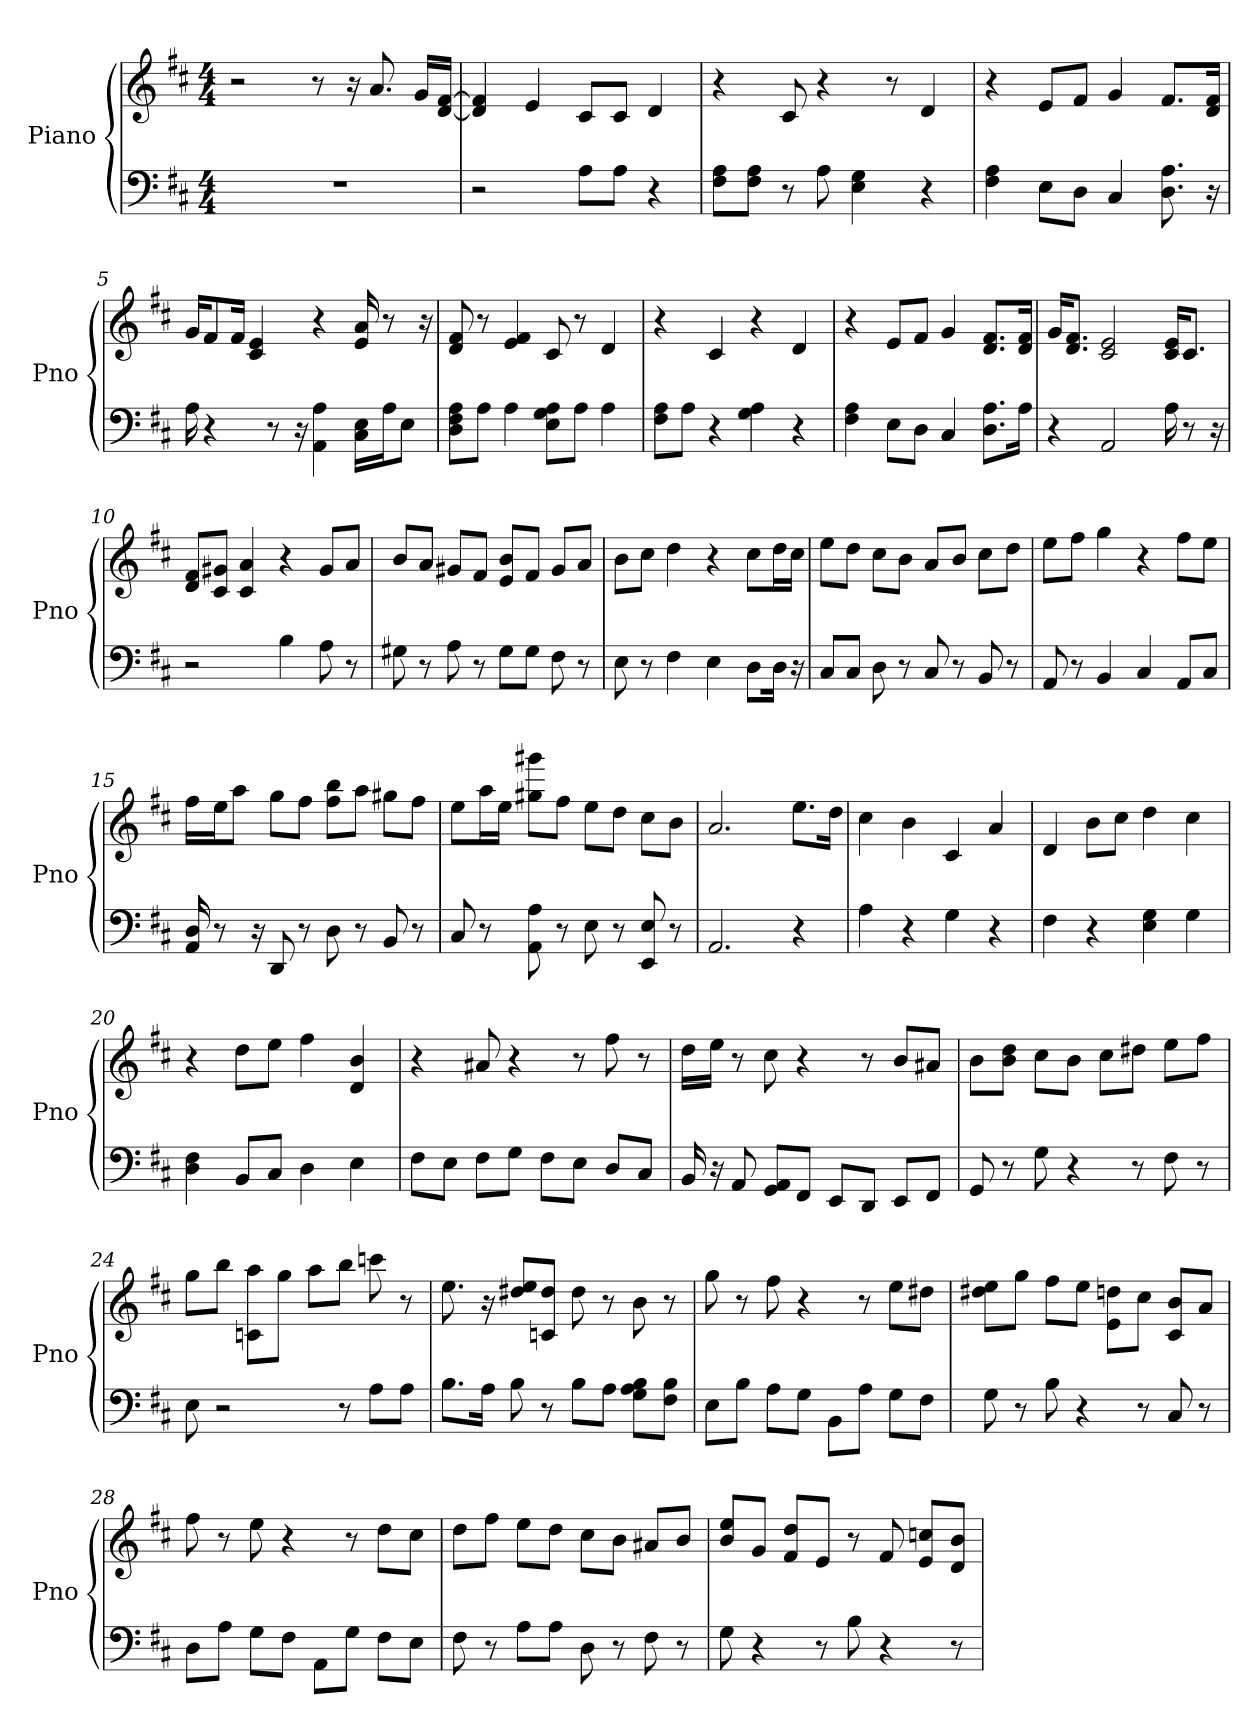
**kern	**kern
*part1	*part1
*staff2	*staff1
*I"Piano	*
*I'Pno	*
*clefF4	*clefG2
*k[f#c#]	*k[f#c#]
*D:	*D:
*M4/4	*M4/4
*MM176	*MM176
=1	=1
1r	2r
.	8r
.	16r
.	8.a
.	16g/LL
.	[16d/ [16f#/JJ
=2	=2
2r	4d] 4f#]
.	4e
8A\L	8c#/L
8A\J	8c#/J
4r	4d
=3	=3
8F#\ 8A\L	4r
8F#\ 8A\J	.
8r	8c#
8A	4r
4E 4G	.
.	8r
4r	4d
=4	=4
4F# 4A	4r
8E\L	8e/L
8D\J	8f#/J
4C#	4g
8.A 8.D	8.f#/L
16r	16d/ 16f#/Jk
=5	=5
16A	16g/KL
4r	8f#/
.	16f#/Jk
.	4e 4c#
8r	.
16r	.
4A 4AA	4r
16C#\ 16E\LL	16e 16a
16A\J	8r
8E\J	.
.	16r
=6	=6
8A\ 8D\ 8F#\L	8f# 8d
8A\J	8r
4A	4f# 4e
8A\ 8G\ 8E\L	8c#
8A\J	8r
4A	4d
=7	=7
8F#\ 8A\L	4r
8A\J	.
4r	4c#
4A 4G	4r
4r	4d
=8	=8
4F# 4A	4r
8E\L	8e/L
8D\J	8f#/J
4C#	4g
8.D\ 8.A\L	8.f#/ 8.d/L
16A\Jk	16f#/ 16d/Jk
=9	=9
4r	16g/KL
.	8.f#/ 8.d/J
2AA	2e 2c#
16A	16e/ 16c#/KL
8r	8.c#/J
16r	.
=10	=10
2r	8f#/ 8d/L
.	8g#/ 8c#/J
.	4c# 4a
4B	4r
8A	8g#/L
8r	8a/J
=11	=11
8G#	8b/L
8r	8a/J
8A	8g#/L
8r	8f#/J
8G#\L	8b/ 8e/L
8G#\J	8f#/J
8F#	8g#/L
8r	8a/J
=12	=12
8E	8b\L
8r	8cc#\J
4F#	4dd
4E	4r
8D\L	8cc#\L
16D\Jk	16dd\L
16r	16cc#\JJ
=13	=13
8C#/L	8ee\L
8C#/J	8dd\J
8D	8cc#\L
8r	8b\J
8C#	8a/L
8r	8b/J
8BB	8cc#\L
8r	8dd\J
=14	=14
8AA	8ee\L
8r	8ff#\J
4BB	4gg
4C#	4r
8AA/L	8ff#\L
8C#/J	8ee\J
=15	=15
16AA 16D	16ff#\LL
8r	16ee\J
.	8aa\J
16r	.
8DD	8gg\L
8r	8ff#\J
8D	8bb\ 8ff#\L
8r	8aa\J
8BB	8gg#\L
8r	8ff#\J
=16	=16
8C#	8ee\L
8r	16aa\L
.	16ee\JJ
8A 8AA	8ggg#\ 8gg#\L
8r	8ff#\J
8E	8ee\L
8r	8dd\J
8E 8EE	8cc#\L
8r	8b\J
=17	=17
2.AA	2.a
4r	8.ee\L
.	16dd\Jk
=18	=18
4A	4cc#
4r	4b
4G	4c#
4r	4a
=19	=19
4F#	4d
4r	8b\L
.	8cc#\J
4G 4E	4dd
4G	4cc#
=20	=20
4D 4F#	4r
8BB/L	8dd\L
8C#/J	8ee\J
4D	4ff#
4E	4b 4d
=21	=21
8F#\L	4r
8E\J	.
8F#\L	8a#
8G\J	4r
8F#\L	.
8E\J	8r
8D/L	8ff#
8C#/J	8r
=22	=22
16BB	16dd\LL
16r	16ee\JJ
8AA	8r
8AA/ 8GG/L	8cc#
8FF#/J	4r
8EE/L	.
8DD/J	8r
8EE/L	8b/L
8FF#/J	8a#/J
=23	=23
8GG	8b\L
8r	8b\ 8dd\J
8G	8cc#\L
4r	8b\J
.	8cc#\L
8r	8dd#\J
8F#	8ee\L
8r	8ff#\J
=24	=24
8E	8gg\L
2r	8bb\J
.	8aa\ 8c\L
.	8gg\J
.	8aa\L
8r	8bb\J
8A\L	8ccc
8A\J	8r
=25	=25
8.B\L	8.ee
16A\Jk	16r
8B	8ee/ 8dd#/L
8r	8dd#/ 8c/J
8B\L	8dd#
8A\J	8r
8G\ 8B\ 8A\L	8b
8B\ 8F#\J	8r
=26	=26
8E\L	8gg
8B\J	8r
8A\L	8ff#
8G\J	4r
8BB\L	.
8A\J	8r
8G\L	8ee\L
8F#\J	8dd#\J
=27	=27
8G	8ee\ 8dd#\L
8r	8gg\J
8B	8ff#\L
4r	8ee\J
.	8dd\ 8e\L
8r	8cc#\J
8C#	8c#/ 8b/L
8r	8a/J
=28	=28
8D\L	8ff#
8A\J	8r
8G\L	8ee
8F#\J	4r
8AA\L	.
8G\J	8r
8F#\L	8dd\L
8E\J	8cc#\J
=29	=29
8F#	8dd\L
8r	8ff#\J
8A\L	8ee\L
8A\J	8dd\J
8D	8cc#\L
8r	8b\J
8F#	8a#/L
8r	8b/J
=30	=30
8G	8b/ 8ee/L
4r	8g/J
.	8f#/ 8dd/L
8r	8e/J
8B	8r
4r	8f#
.	8e/ 8cc/L
8r	8b/ 8d/J
=	=
*-	*-
